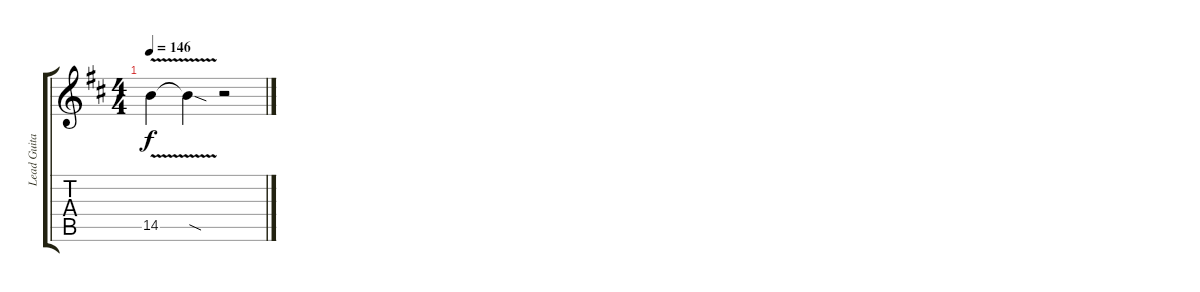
\track ("Lead Guitar" "Lead Guita") {instrument distortionguitar}
\staff {score tabs}
\tuning (E4 B3 G3 D3 A2 E2) {hide}
\ts (4 4)
\tempo 146
\clef g2
\ks d
14.5{v}.4{dy f} 14.5{sod t}.4 r.2
